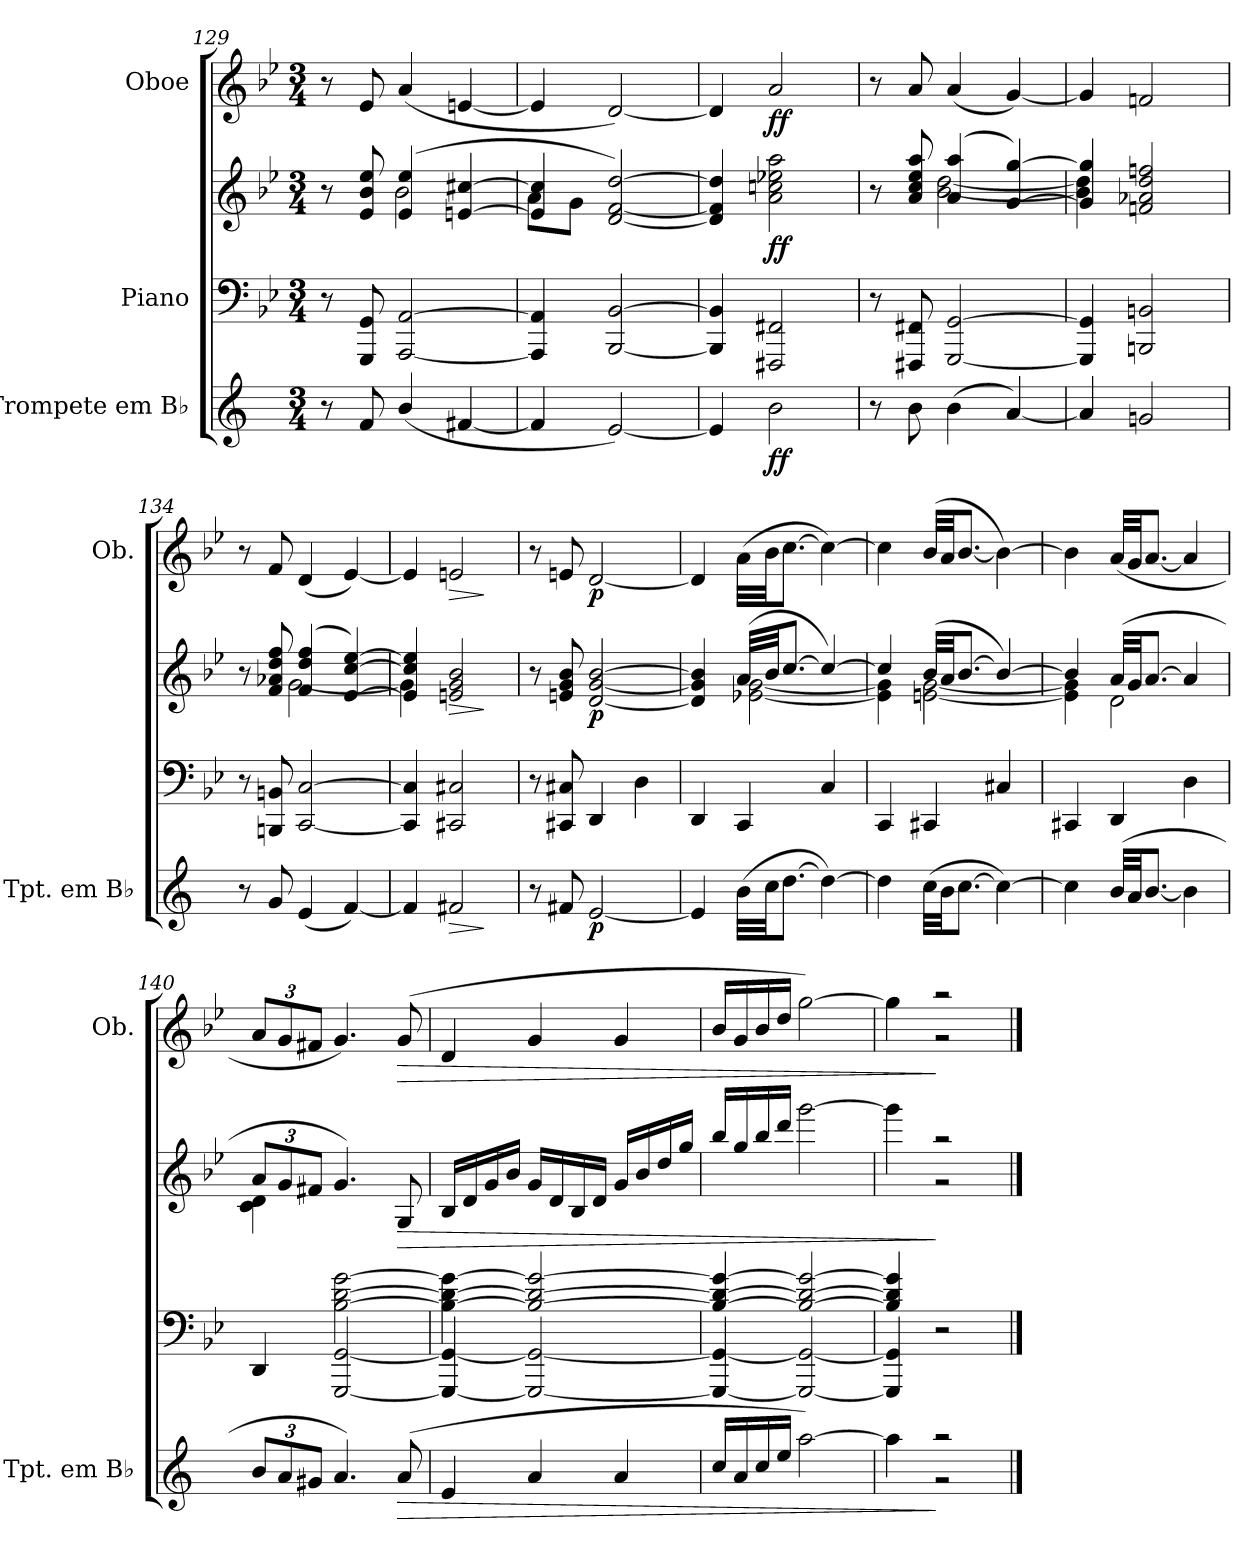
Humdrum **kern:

**kern	**dynam	**kern	**kern	**dynam	**kern	**dynam
*part3	*part3	*part2	*part2	*part2	*part1	*part1
*staff4	*staff4	*staff3	*staff2	*staff2/3	*staff1	*staff1
*I"Trompete em B♭	*	*I"Piano	*	*	*I"Oboe	*
*I'Tpt. em B♭	*	*	*	*	*I'Ob.	*
*clefG2	*	*clefF4	*clefG2	*	*clefG2	*
*ITrd1c2	*	*	*	*	*	*
*k[b-e-]	*	*k[b-e-]	*k[b-e-]	*	*k[b-e-]	*
*M3/4	*	*M3/4	*M3/4	*	*M3/4	*
=129	=129	=129	=129	=129	=129	=129
*	*	*	*^	*	*	*
8r	.	8r	8r	4ryy	.	8r	.
8e-/	.	8GGG/ 8GG/	8e-/ 8b-/ 8ee-/	.	.	8e-/	.
(<4a/	.	[2AAA/ [2AA/	(>4e-/ 4ee-/	2b-\	.	(<4a/	.
[4en/	.	.	[4en/ [4cc#X/	.	.	[4en/	.
=130	=130	=130	=130	=130	=130	=130	=130
4e/]	.	4AAA/] 4AA/]	4e/] 4cc#/]	8a\L	.	4e/]	.
.	.	.	.	8g\J	.	.	.
[2d/)	.	[2BBB-/ [2BB-/	[2d/ [2f/ [2dd/)	2ryy	.	[2d/)	.
*	*	*	*v	*v	*	*	*
=131	=131	=131	=131	=131	=131	=131
4d/]	.	4BBB-/] 4BB-/]	4d/] 4f/] 4dd/]	.	4d/]	.
!	!LO:DY:b	!	!	!LO:DY:b	!	!LO:DY:b
2a\	ff	2FFF#X/ 2FF#X/	2a\ 2ccn\ 2ee-X\ 2aa\	ff	2a/	ff
=132	=132	=132	=132	=132	=132	=132
*	*	*	*^	*	*	*
8r	.	8r	8r	4ryy	.	8r	.
8a\	.	8FFF#X/ 8FF#X/	8a/ 8cc/ 8ee-/ 8aa/	.	.	8a/	.
(>4a\	.	[2GGG/ [2GG/	(>4a/ 4aa/	[2b-\ [2dd\	.	(<4a/	.
[4g/)	.	.	[4g/ [4gg/)	.	.	[4g/)	.
=133	=133	=133	=133	=133	=133	=133	=133
4g/]	.	4GGG/] 4GG/]	4g/] 4gg/]	4b-\] 4dd\]	.	4g/]	.
2fn/	.	2BBBn/ 2BBn/	2fn/ 2a-X/ 2dd/ 2ffn/	2ryy	.	2fn/	.
!!LO:PB:g=z
=134	=134	=134	=134	=134	=134	=134	=134
8r	.	8r	8r	4ryy	.	8r	.
8f/	.	8BBBn/ 8BBn/	8f/ 8a-X/ 8dd/ 8ff/	.	.	8f/	.
(<4d/	.	[2CC/ [2C/	(>4f/ 4dd/ 4ff/	[2g\	.	(<4d/	.
[4e-/)	.	.	[4e-/ [4cc/ [4ee-/)	.	.	[4e-/)	.
=135	=135	=135	=135	=135	=135	=135	=135
4e-/]	.	4CC/] 4C/]	4e-/] 4cc/] 4ee-/]	4g\]	.	4e-/]	.
!	!LO:HP:b	!	!	!	!LO:HP:b	!	!LO:HP:b
2en/	>	2CC#X/ 2C#X/	2en/ 2g/ 2b-/	2ryy	>	2en/	>
*	*	*	*v	*v	*	*	*
.	]	.	.	]	.	]
=136	=136	=136	=136	=136	=136	=136
8r	.	8r	8r	.	8r	.
8en/	.	8CC#X/ 8C#X/	8en/ 8g/ 8b-/	.	8en/	.
!	!LO:DY:b	!	!	!LO:DY:b	!	!LO:DY:b
[2d/	p	4DD/	[2d/ [2g/ [2b-/	p	[2d/	p
.	.	4D\	.	.	.	.
=137	=137	=137	=137	=137	=137	=137
*	*	*	*^	*	*	*
4d/]	.	4DD/	4d/] 4g/] 4b-/]	4ryy	.	4d/]	.
(>32a\LLL	.	4CC/	(>32a/LLL	[2e-X\ [2g\	.	(>32a\LLL	.
32b-\JJ	.	.	32b-/JJ	.	.	32b-\JJ	.
[8.cc\J	.	.	[8.cc/J	.	.	[8.cc\J	.
4cc\_)	.	4C/	4cc/_)	.	.	4cc\_)	.
=138	=138	=138	=138	=138	=138	=138	=138
4cc\]	.	4CC/	4cc/]	4e-\] 4g\]	.	4cc\]	.
(>32b-\LLL	.	4CC#X/	(>32b-/LLL	[2en\ [2g\	.	(>32b-/LLL	.
32a\JJ	.	.	32a/JJ	.	.	32a/JJ	.
[8.b-\J	.	.	[8.b-/J	.	.	[8.b-/J	.
4b-\_)	.	4C#X/	4b-/_)	.	.	4b-\_)	.
=139	=139	=139	=139	=139	=139	=139	=139
4b-\]	.	4CC#X/	4b-/]	4e\] 4g\]	.	4b-\]	.
(>32a/LLL	.	4DD/	(>32a/LLL	2d\	.	(<32a/LLL	.
32g/JJ	.	.	32g/JJ	.	.	32g/JJ	.
[8.a/J	.	.	[8.a/J	.	.	[8.a/J	.
4a\]	.	4D\	4a/]	.	.	4a/]	.
!!LO:LB:g=z
=140	=140	=140	=140	=140	=140	=140	=140
*Xbrackettup	*	*	*Xbrackettup	*	*	*Xbrackettup	*
*	*	*^	*	*	*	*	*
12a/L	.	4ryy	4DD/	12a/L	4c\ 4d\	.	12a/L	.
12g/	.	.	.	12g/	.	.	12g/	.
12f#X/J	.	.	.	12f#X/J	.	.	12f#X/J	.
4.g/)	.	[2B-\ [2d\ [2g\	[2GGG/ [2GG/	4.g/)	2ryy	.	4.g/)	.
!	!LO:HP:b	!	!	!	!	!LO:HP:b	!	!LO:HP:b
(>8g/	>	.	.	8G/	.	>	(>8g/	>
*	*	*	*	*v	*v	*	*	*
=141	=141	=141	=141	=141	=141	=141	=141
4d/	.	4B-\_ 4d\_ 4g\_	4GGG/_ 4GG/_	16B-/LL	.	4d/	.
.	.	.	.	16d/	.	.	.
.	.	.	.	16g/	.	.	.
.	.	.	.	16b-/JJ	.	.	.
4g/	.	2B-/_ 2d/_ 2g/_	2GGG/_ 2GG/_	16g/LL	.	4g/	.
.	.	.	.	16d/	.	.	.
.	.	.	.	16B-/	.	.	.
.	.	.	.	16d/JJ	.	.	.
4g/	.	.	.	16g/LL	.	4g/	.
.	.	.	.	16b-/	.	.	.
.	.	.	.	16dd/	.	.	.
.	.	.	.	16gg/JJ	.	.	.
=142	=142	=142	=142	=142	=142	=142	=142
16b-/LL	.	4B-/_ 4d/_ 4g/_	4GGG/_ 4GG/_	16bb-/LL	.	16b-/LL	.
16g/	.	.	.	16gg/	.	16g/	.
16b-/	.	.	.	16bb-/	.	16b-/	.
16dd/JJ	.	.	.	16ddd/JJ	.	16dd/JJ	.
[2gg\)	.	2B-/_ 2d/_ 2g/_	2GGG/_ 2GG/_	[2ggg\	.	[2gg\)	.
=143	=143	=143	=143	=143	=143	=143	=143
*^	*	*	*	*^	*	*^	*
4gg\]	4ryy	.	4B-/] 4d/] 4g/]	4GGG/] 4GG/]	4ggg\]	4ryy	.	4gg\]	4ryy	.
2r	2r	]	2ryy	2r	2r	2r	]	2r	2r	]
*v	*v	*	*	*	*	*	*	*v	*v	*
*	*	*v	*v	*	*	*	*	*
*	*	*	*v	*v	*	*	*
==	==	==	==	==	==	==
*-	*-	*-	*-	*-	*-	*-
